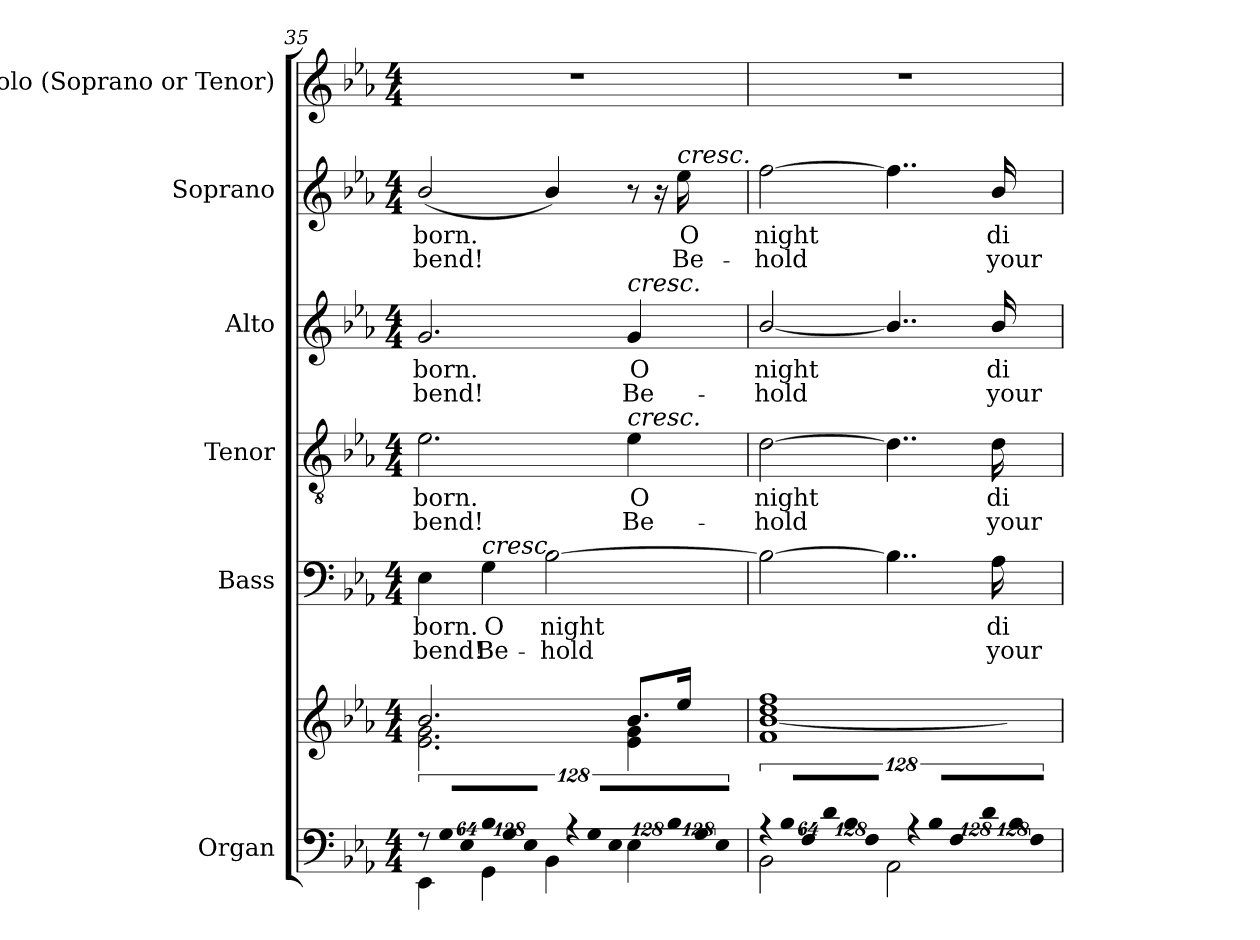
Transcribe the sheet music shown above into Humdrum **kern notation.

**kern	**kern	**kern	**text	**text	**kern	**text	**text	**kern	**text	**text	**kern	**text	**text	**kern
*part6	*part6	*part5	*part5	*part5	*part4	*part4	*part4	*part3	*part3	*part3	*part2	*part2	*part2	*part1
*staff7	*staff6	*staff5	*staff5	*staff5	*staff4	*staff4	*staff4	*staff3	*staff3	*staff3	*staff2	*staff2	*staff2	*staff1
*I"Organ	*	*I"Bass	*	*	*I"Tenor	*	*	*I"Alto	*	*	*I"Soprano	*	*	*I"Solo  (Soprano or Tenor)
*I'Org.	*	*I'B.	*	*	*I'T.	*	*	*I'A.	*	*	*I'S.	*	*	*I'Solo
*clefF4	*clefG2	*clefF4	*	*	*clefGv2	*	*	*clefG2	*	*	*clefG2	*	*	*clefG2
*	*	*	*	*	*ITrd7c12	*	*	*	*	*	*	*	*	*
*k[b-e-a-]	*k[b-e-a-]	*k[b-e-a-]	*	*	*k[b-e-a-]	*	*	*k[b-e-a-]	*	*	*k[b-e-a-]	*	*	*k[b-e-a-]
*E-:	*E-:	*E-:	*	*	*E-:	*	*	*E-:	*	*	*E-:	*	*	*E-:
*M4/4	*M4/4	*M4/4	*	*	*M4/4	*	*	*M4/4	*	*	*M4/4	*	*	*M4/4
=35	=35	=35	=35	=35	=35	=35	=35	=35	=35	=35	=35	=35	=35	=35
!LO:N:vis=8	!	!	!	!	!	!	!	!	!	!	!	!	!	!
*^	*^	*	*	*	*	*	*	*	*	*	*	*	*	*
!	!	!	!	!	!LO:LY:b:color=#000000	!LO:LY:b:color=#000000	!	!	!	!	!	!	!	!	!	!
!	!	!	!	!	!	!	!	!LO:LY:b:color=#000000	!LO:LY:b:color=#000000	!	!	!	!	!	!	!
!	!	!	!	!	!	!	!	!	!	!	!LO:LY:b:color=#000000	!LO:LY:b:color=#000000	!	!	!	!
!	!	!	!	!	!	!	!	!	!	!	!	!	!	!LO:LY:b:color=#000000	!LO:LY:b:color=#000000	!
1024%85r	4EE-i\	2.b-i/	2.e-i\ 2.gi	4E-i\	born.	bend!	2.E-i\	born.	bend!	2.gi/	born.	bend!	(2b-i/	born.	bend!	1r
!LO:N:vis=8	!	!	!	!	!	!	!	!	!	!	!	!	!	!	!	!
1024%85Gi/L	.	.	.	.	.	.	.	.	.	.	.	.	.	.	.	.
!LO:N:vis=8	!	!	!	!	!	!	!	!	!	!	!	!	!	!	!	!
512%43E-i/	.	.	.	.	.	.	.	.	.	.	.	.	.	.	.	.
*Xbrackettup	*	*	*	*	*	*	*	*	*	*	*	*	*	*	*	*
!LO:N:vis=8	!	!	!	!	!	!	!	!	!	!	!	!	!	!	!	!
!	!	!	!	!LO:TX:a:i:t=cresc.	!	!	!	!	!	!	!	!	!	!	!	!
!	!	!	!	!	!LO:LY:b:color=#000000	!LO:LY:b:color=#000000	!	!	!	!	!	!	!	!	!	!
1024%85B-i/	4GGi\	.	.	4Gi\	O	Be-	.	.	.	.	.	.	.	.	.	.
!LO:N:vis=8	!	!	!	!	!	!	!	!	!	!	!	!	!	!	!	!
1024%85Gi/	.	.	.	.	.	.	.	.	.	.	.	.	.	.	.	.
!LO:N:vis=8	!	!	!	!	!	!	!	!	!	!	!	!	!	!	!	!
512%43E-i/J	.	.	.	.	.	.	.	.	.	.	.	.	.	.	.	.
*brackettup	*	*	*	*	*	*	*	*	*	*	*	*	*	*	*	*
!LO:N:vis=8	!	!	!	!	!	!	!	!	!	!	!	!	!	!	!	!
!	!	!	!	!	!LO:LY:b:color=#000000	!LO:LY:b:color=#000000	!	!	!	!	!	!	!	!	!	!
1024%85r	4BB-i\	.	.	[>2B-i\	night	-hold	.	.	.	.	.	.	4b-i/)	.	.	.
!LO:N:vis=8	!	!	!	!	!	!	!	!	!	!	!	!	!	!	!	!
1024%85Gi/L	.	.	.	.	.	.	.	.	.	.	.	.	.	.	.	.
!LO:N:vis=8	!	!	!	!	!	!	!	!	!	!	!	!	!	!	!	!
512%43E-i/	.	.	.	.	.	.	.	.	.	.	.	.	.	.	.	.
*Xbrackettup	*	*	*	*	*	*	*	*	*	*	*	*	*	*	*	*
!LO:N:vis=8	!	!	!	!	!	!	!	!	!	!	!	!	!	!	!	!
!	!	!	!	!	!	!	!	!LO:LY:b:color=#000000	!LO:LY:b:color=#000000	!	!	!	!	!	!	!
!	!	!	!	!	!	!	!	!	!	!LO:TX:a:i:t=cresc.	!	!	!	!	!	!
!	!	!	!	!	!	!	!LO:TX:a:i:t=cresc.	!	!	!	!	!	!	!	!	!
!	!	!	!	!	!	!	!	!	!	!	!LO:LY:b:color=#000000	!LO:LY:b:color=#000000	!	!	!	!
1024%85B-i/	4E-i\	8.b-i/L	4e-i\ 4gi	.	.	.	4E-i\	O	Be-	4gi/	O	Be-	8r	.	.	.
!LO:N:vis=8	!	!	!	!	!	!	!	!	!	!	!	!	!	!	!	!
1024%85Gi/	.	.	.	.	.	.	.	.	.	.	.	.	.	.	.	.
.	.	.	.	.	.	.	.	.	.	.	.	.	16r	.	.	.
!LO:N:vis=8	!	!	!	!	!	!	!	!	!	!	!	!	!	!	!	!
512%43E-i/J	.	.	.	.	.	.	.	.	.	.	.	.	.	.	.	.
!	!	!	!	!	!	!	!	!	!	!	!	!	!LO:TX:a:i:t=cresc.	!	!	!
!	!	!	!	!	!	!	!	!	!	!	!	!	!	!LO:LY:b:color=#000000	!LO:LY:b:color=#000000	!
.	.	16ee-i/Jk	.	.	.	.	.	.	.	.	.	.	16ee-i\	O	Be-	.
*	*	*v	*v	*	*	*	*	*	*	*	*	*	*	*	*	*
!!LO:PB:g=z
=36	=36	=36	=36	=36	=36	=36	=36	=36	=36	=36	=36	=36	=36	=36	=36
*brackettup	*	*	*	*	*	*	*	*	*	*	*	*	*	*	*
!LO:N:vis=8	!	!	!	!	!	!	!	!	!	!	!	!	!	!	!
!	!	!	!	!	!	!	!LO:LY:b:color=#000000	!LO:LY:b:color=#000000	!	!	!	!	!	!	!
!	!	!	!	!	!	!	!	!	!	!LO:LY:b:color=#000000	!LO:LY:b:color=#000000	!	!	!	!
!	!	!	!	!	!	!	!	!	!	!	!	!	!LO:LY:b:color=#000000	!LO:LY:b:color=#000000	!
1024%85r	2BB-i\	1fi [<1b-i 1ddi 1ffi	2B-i\_>	.	.	[>2Di\	night	-hold	[<2b-i/	night	-hold	[>2ffi\	night	-hold	1r
!LO:N:vis=8	!	!	!	!	!	!	!	!	!	!	!	!	!	!	!
1024%85B-i/L	.	.	.	.	.	.	.	.	.	.	.	.	.	.	.
!LO:N:vis=8	!	!	!	!	!	!	!	!	!	!	!	!	!	!	!
512%43Fi/	.	.	.	.	.	.	.	.	.	.	.	.	.	.	.
*Xbrackettup	*	*	*	*	*	*	*	*	*	*	*	*	*	*	*
!LO:N:vis=8	!	!	!	!	!	!	!	!	!	!	!	!	!	!	!
1024%85di/	.	.	.	.	.	.	.	.	.	.	.	.	.	.	.
!LO:N:vis=8	!	!	!	!	!	!	!	!	!	!	!	!	!	!	!
1024%85B-i/	.	.	.	.	.	.	.	.	.	.	.	.	.	.	.
!LO:N:vis=8	!	!	!	!	!	!	!	!	!	!	!	!	!	!	!
512%43Fi/J	.	.	.	.	.	.	.	.	.	.	.	.	.	.	.
*brackettup	*	*	*	*	*	*	*	*	*	*	*	*	*	*	*
!LO:N:vis=8	!	!	!	!	!	!	!	!	!	!	!	!	!	!	!
1024%85r	2AA-i\	.	4..B-i\]	.	.	4..Di\]	.	.	4..b-i/]	.	.	4..ffi\]	.	.	.
!LO:N:vis=8	!	!	!	!	!	!	!	!	!	!	!	!	!	!	!
1024%85B-i/L	.	.	.	.	.	.	.	.	.	.	.	.	.	.	.
!LO:N:vis=8	!	!	!	!	!	!	!	!	!	!	!	!	!	!	!
512%43Fi/	.	.	.	.	.	.	.	.	.	.	.	.	.	.	.
*Xbrackettup	*	*	*	*	*	*	*	*	*	*	*	*	*	*	*
!LO:N:vis=8	!	!	!	!	!	!	!	!	!	!	!	!	!	!	!
1024%85di/	.	.	.	.	.	.	.	.	.	.	.	.	.	.	.
!LO:N:vis=8	!	!	!	!	!	!	!	!	!	!	!	!	!	!	!
1024%85B-i/	.	.	.	.	.	.	.	.	.	.	.	.	.	.	.
!LO:N:vis=8	!	!	!	!	!	!	!	!	!	!	!	!	!	!	!
512%43Fi/J	.	.	.	.	.	.	.	.	.	.	.	.	.	.	.
!	!	!	!	!LO:LY:b:color=#000000	!LO:LY:b:color=#000000	!	!	!	!	!	!	!	!	!	!
!	!	!	!	!	!	!	!LO:LY:b:color=#000000	!LO:LY:b:color=#000000	!	!	!	!	!	!	!
!	!	!	!	!	!	!	!	!	!	!LO:LY:b:color=#000000	!LO:LY:b:color=#000000	!	!	!	!
!	!	!	!	!	!	!	!	!	!	!	!	!	!LO:LY:b:color=#000000	!LO:LY:b:color=#000000	!
.	.	.	16A-i\	di-	your	16Di\	di-	your	16b-i/	di-	your	16b-i/	di-	your	.
*v	*v	*	*	*	*	*	*	*	*	*	*	*	*	*	*
=	=	=	=	=	=	=	=	=	=	=	=	=	=	=
*-	*-	*-	*-	*-	*-	*-	*-	*-	*-	*-	*-	*-	*-	*-
